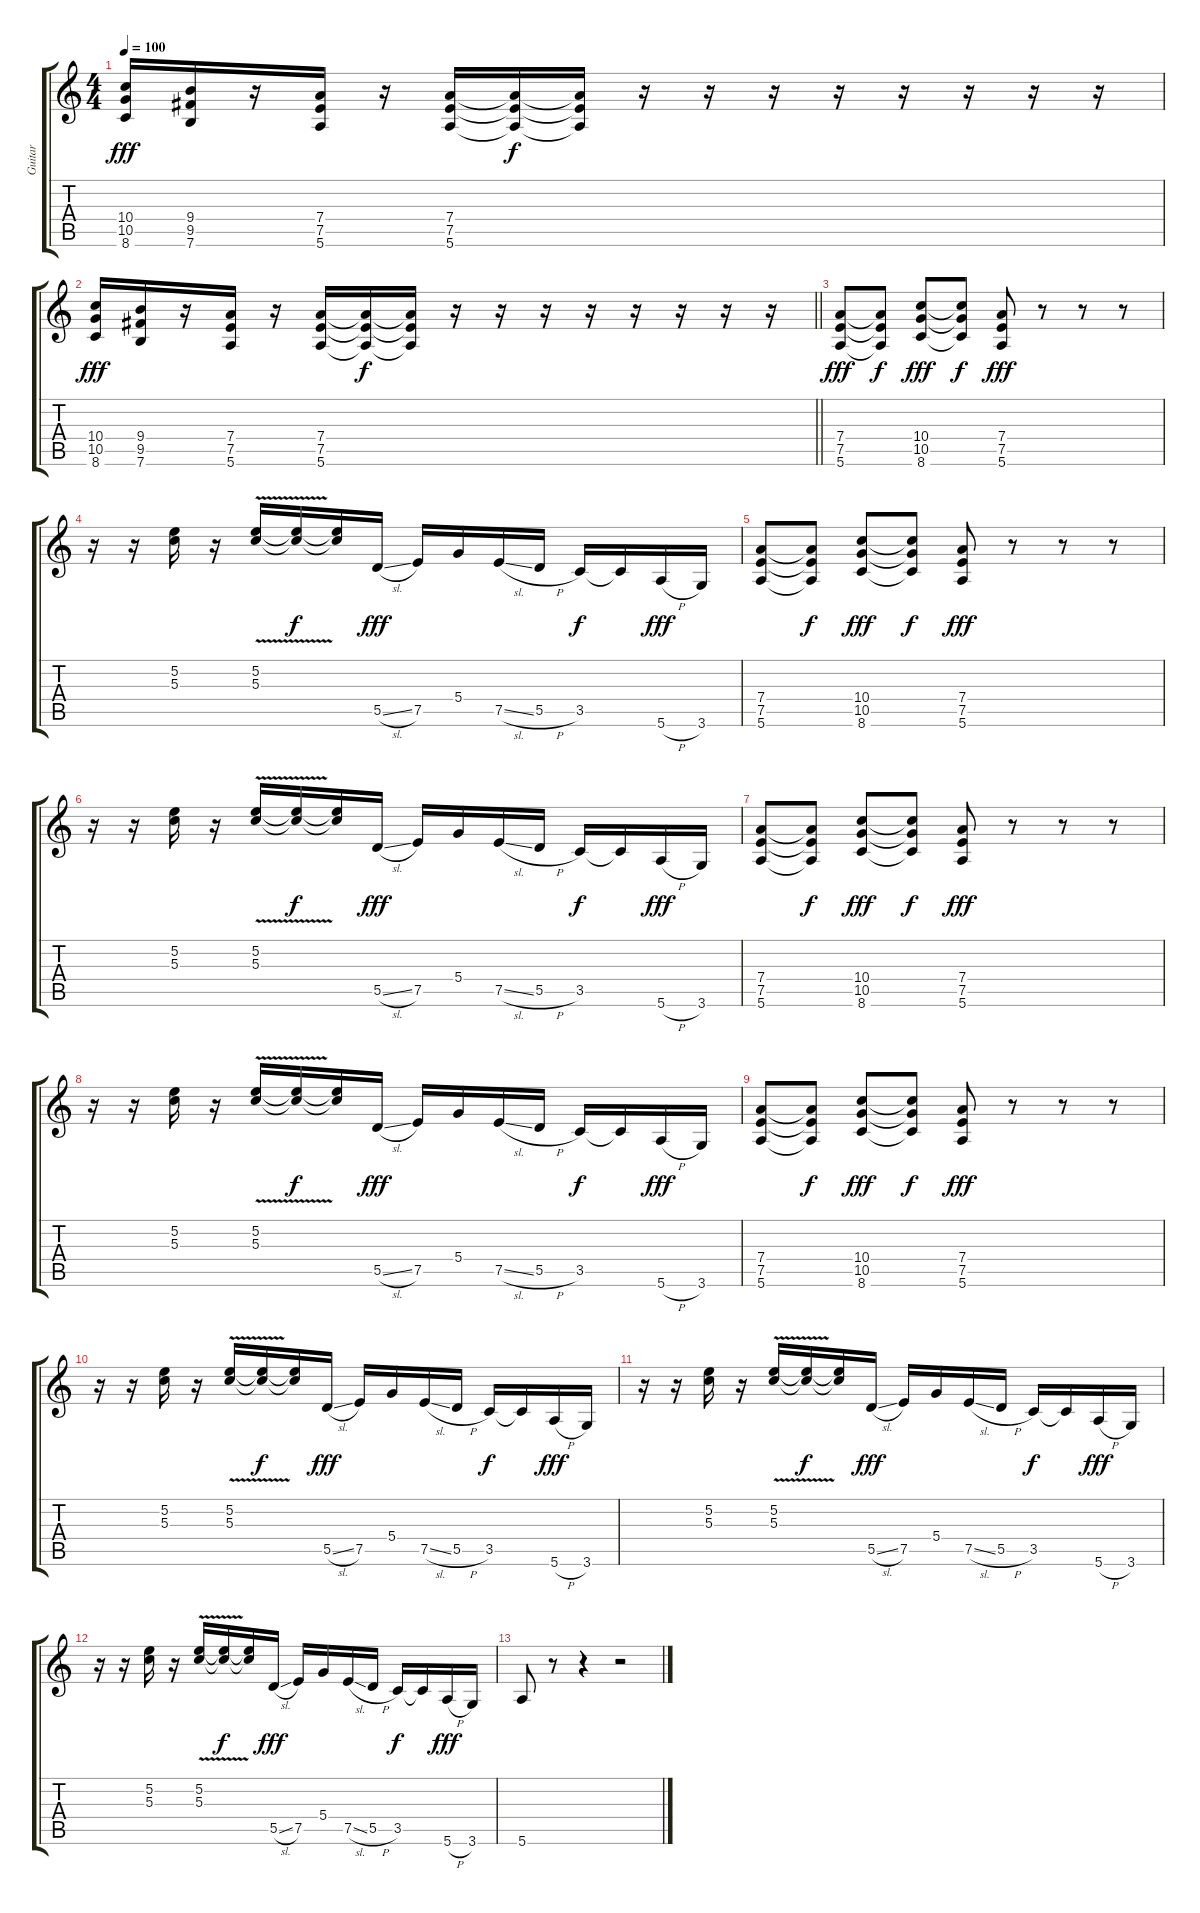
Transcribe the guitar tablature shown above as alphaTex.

\track ("Guitar" "Guitar") {instrument distortionguitar}
\staff {score tabs}
\tuning (E4 B3 G3 D3 A2 E2) {hide}
\ts (4 4)
\tempo 100
\clef g2
\ks c
(10.4 10.5 8.6).16{dy fff} (9.4 9.5 7.6).16 r.16 (7.4 7.5 5.6).16 r.16 (7.4 7.5 5.6).16 (7.4{t} 7.5{t} 5.6{t}).16{dy f} (7.4{t} 7.5{t} 5.6{t}).16 r.16 r.16 r.16 r.16 r.16 r.16 r.16 r.16 |
\barLineRight lightlight
(10.4 10.5 8.6).16{dy fff} (9.4 9.5 7.6).16 r.16 (7.4 7.5 5.6).16 r.16 (7.4 7.5 5.6).16 (7.4{t} 7.5{t} 5.6{t}).16{dy f} (7.4{t} 7.5{t} 5.6{t}).16 r.16 r.16 r.16 r.16 r.16 r.16 r.16 r.16 |
(7.4 7.5 5.6).8{dy fff} (7.4{t} 7.5{t} 5.6{t}).8{dy f} (10.4 10.5 8.6).8{dy fff} (10.4{t} 10.5{t} 8.6{t}).8{dy f} (7.4 7.5 5.6).8{dy fff} r.8 r.8 r.8 |
r.16 r.16 (5.2 5.3).16 r.16 (5.2{v} 5.3{v}).16 (5.2{t} 5.3{t}).16{dy f} (5.2{t} 5.3{t}).16 5.5{sl}.16{dy fff} 7.5.16 5.4.16 7.5{sl}.16 5.5{h}.16 3.5.16{dy f} 3.5{t}.16 5.6{h}.16{dy fff} 3.6.16 |
(7.4 7.5 5.6).8 (7.4{t} 7.5{t} 5.6{t}).8{dy f} (10.4 10.5 8.6).8{dy fff} (10.4{t} 10.5{t} 8.6{t}).8{dy f} (7.4 7.5 5.6).8{dy fff} r.8 r.8 r.8 |
r.16 r.16 (5.2 5.3).16 r.16 (5.2{v} 5.3{v}).16 (5.2{t} 5.3{t}).16{dy f} (5.2{t} 5.3{t}).16 5.5{sl}.16{dy fff} 7.5.16 5.4.16 7.5{sl}.16 5.5{h}.16 3.5.16{dy f} 3.5{t}.16 5.6{h}.16{dy fff} 3.6.16 |
(7.4 7.5 5.6).8 (7.4{t} 7.5{t} 5.6{t}).8{dy f} (10.4 10.5 8.6).8{dy fff} (10.4{t} 10.5{t} 8.6{t}).8{dy f} (7.4 7.5 5.6).8{dy fff} r.8 r.8 r.8 |
r.16 r.16 (5.2 5.3).16 r.16 (5.2{v} 5.3{v}).16 (5.2{t} 5.3{t}).16{dy f} (5.2{t} 5.3{t}).16 5.5{sl}.16{dy fff} 7.5.16 5.4.16 7.5{sl}.16 5.5{h}.16 3.5.16{dy f} 3.5{t}.16 5.6{h}.16{dy fff} 3.6.16 |
(7.4 7.5 5.6).8 (7.4{t} 7.5{t} 5.6{t}).8{dy f} (10.4 10.5 8.6).8{dy fff} (10.4{t} 10.5{t} 8.6{t}).8{dy f} (7.4 7.5 5.6).8{dy fff} r.8 r.8 r.8 |
r.16 r.16 (5.2 5.3).16 r.16 (5.2{v} 5.3{v}).16 (5.2{t} 5.3{t}).16{dy f} (5.2{t} 5.3{t}).16 5.5{sl}.16{dy fff} 7.5.16 5.4.16 7.5{sl}.16 5.5{h}.16 3.5.16{dy f} 3.5{t}.16 5.6{h}.16{dy fff} 3.6.16 |
r.16 r.16 (5.2 5.3).16 r.16 (5.2{v} 5.3{v}).16 (5.2{t} 5.3{t}).16{dy f} (5.2{t} 5.3{t}).16 5.5{sl}.16{dy fff} 7.5.16 5.4.16 7.5{sl}.16 5.5{h}.16 3.5.16{dy f} 3.5{t}.16 5.6{h}.16{dy fff} 3.6.16 |
r.16 r.16 (5.2 5.3).16 r.16 (5.2{v} 5.3{v}).16 (5.2{t} 5.3{t}).16{dy f} (5.2{t} 5.3{t}).16 5.5{sl}.16{dy fff} 7.5.16 5.4.16 7.5{sl}.16 5.5{h}.16 3.5.16{dy f} 3.5{t}.16 5.6{h}.16{dy fff} 3.6.16 |
5.6.8 r.8 r.4 r.2
